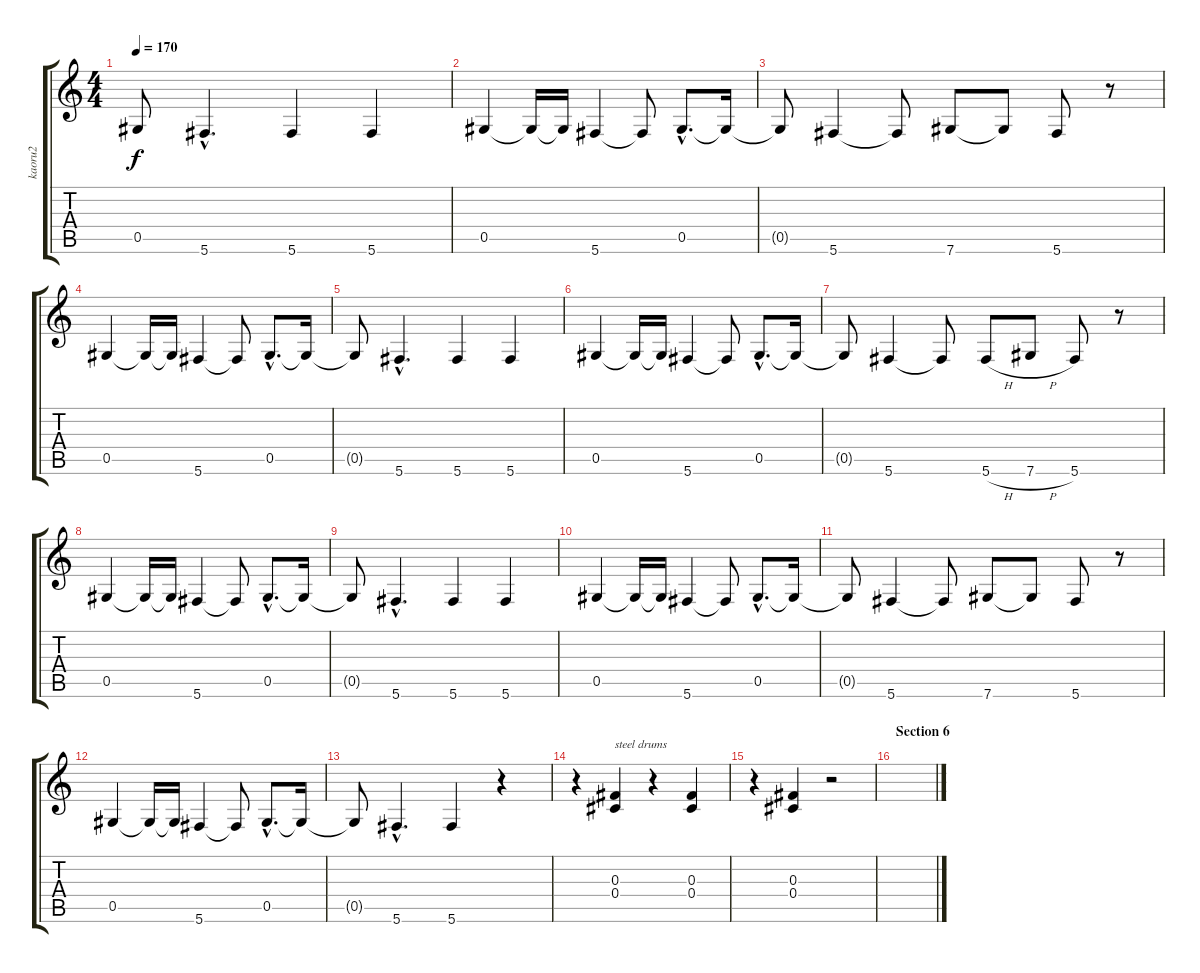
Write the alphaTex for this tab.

\track ("kaoru2" "kaoru2") {instrument distortionguitar}
\staff {score tabs}
\tuning (Eb4 Bb3 Gb3 Db3 Ab2 Db2) {hide}
\ts (4 4)
\tempo 170
\clef g2
\ks c
0.5{t}.8{dy f} 5.6{hac}.4{d} 5.6.4 5.6.4 |
0.5.4 0.5{t}.16 0.5{t}.16 5.6.4 5.6{t}.8 0.5{hac}.8{d} 0.5{t}.16 |
0.5{t}.8 5.6.4 5.6{t}.8 7.6.8 7.6{t}.8 5.6.8 r.8 |
0.5.4 0.5{t}.16 0.5{t}.16 5.6.4 5.6{t}.8 0.5{hac}.8{d} 0.5{t}.16 |
0.5{t}.8 5.6{hac}.4{d} 5.6.4 5.6.4 |
0.5.4 0.5{t}.16 0.5{t}.16 5.6.4 5.6{t}.8 0.5{hac}.8{d} 0.5{t}.16 |
0.5{t}.8 5.6.4 5.6{t}.8 5.6{h}.8 7.6{h}.8 5.6.8 r.8 |
0.5.4 0.5{t}.16 0.5{t}.16 5.6.4 5.6{t}.8 0.5{hac}.8{d} 0.5{t}.16 |
0.5{t}.8 5.6{hac}.4{d} 5.6.4 5.6.4 |
0.5.4 0.5{t}.16 0.5{t}.16 5.6.4 5.6{t}.8 0.5{hac}.8{d} 0.5{t}.16 |
0.5{t}.8 5.6.4 5.6{t}.8 7.6.8 7.6{t}.8 5.6.8 r.8 |
0.5.4 0.5{t}.16 0.5{t}.16 5.6.4 5.6{t}.8 0.5{hac}.8{d} 0.5{t}.16 |
0.5{t}.8 5.6{hac}.4{d} 5.6.4 r.4 |
r.4 (0.3 0.4).4{txt "steel drums" balance 16 instrument agogo} r.4 (0.3 0.4).4{instrument agogo} |
r.4 (0.3 0.4).4{instrument agogo} r.2 |
\section ("" "Section 6")
